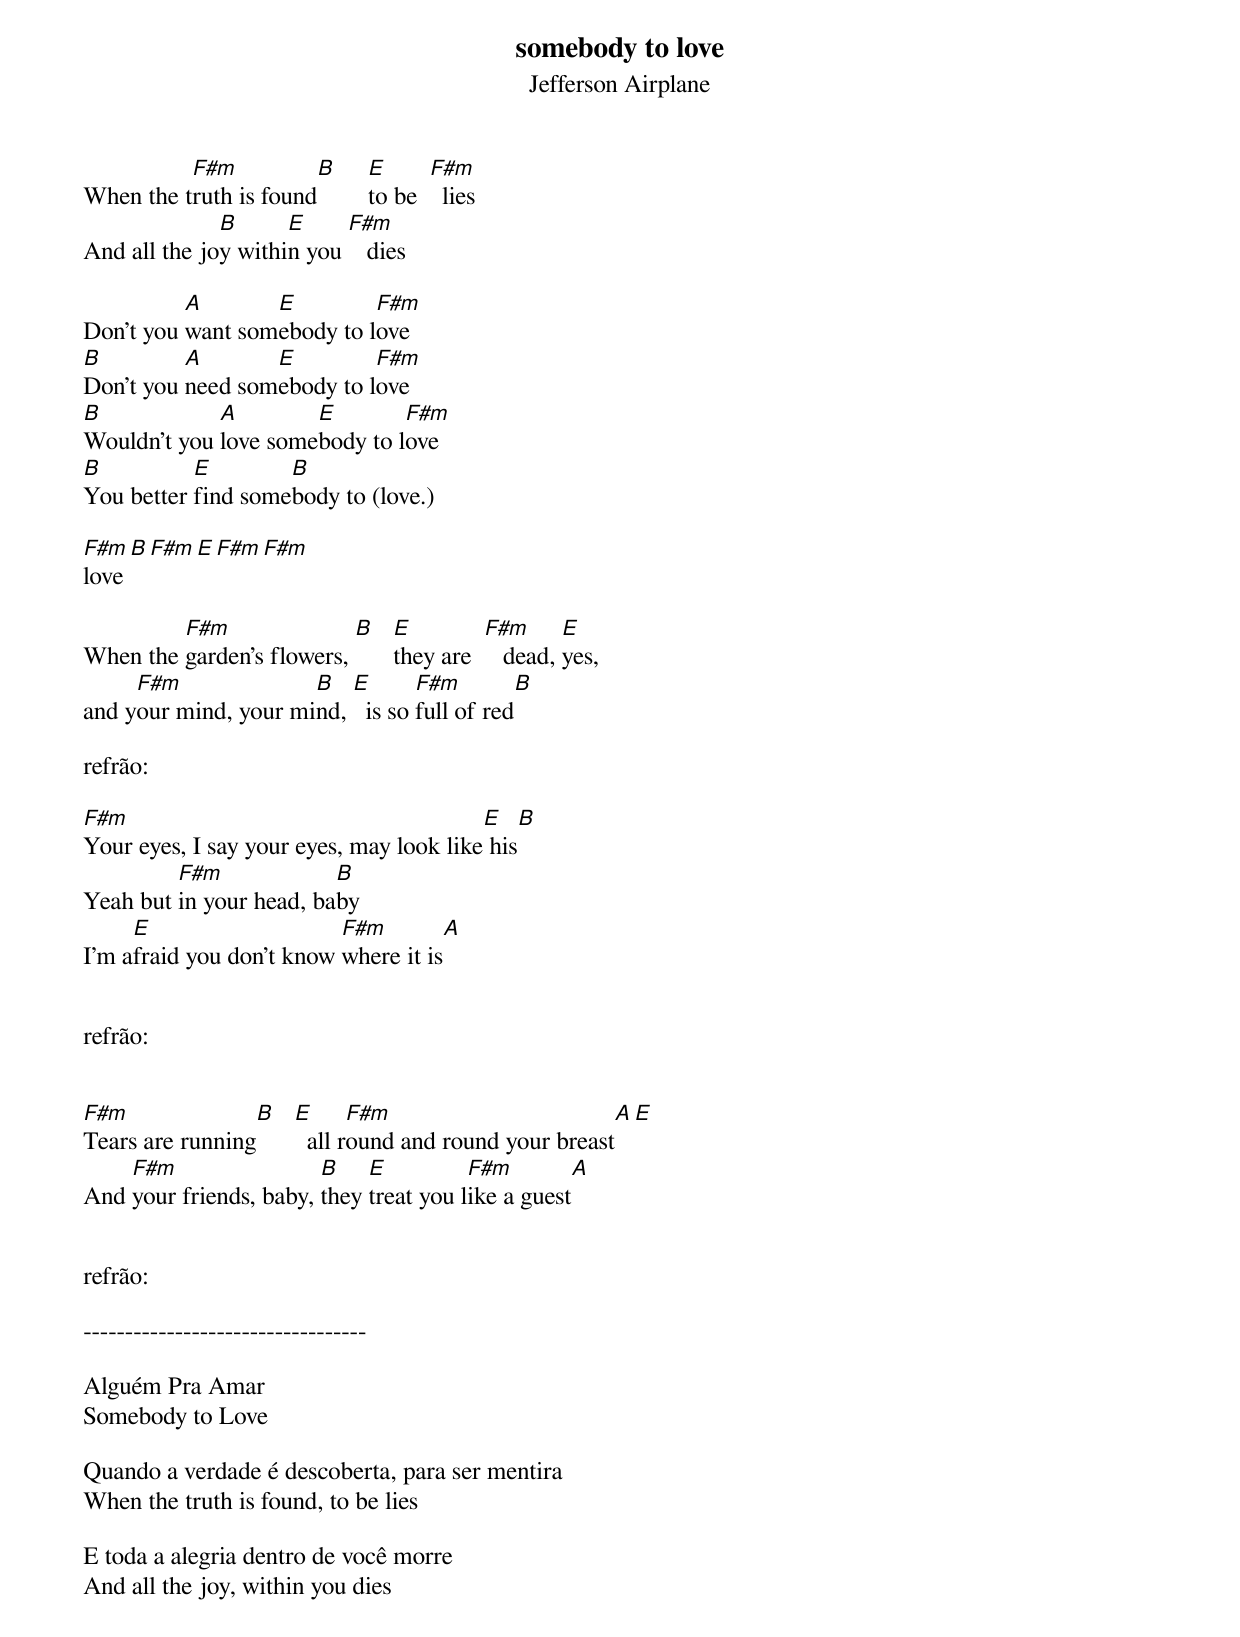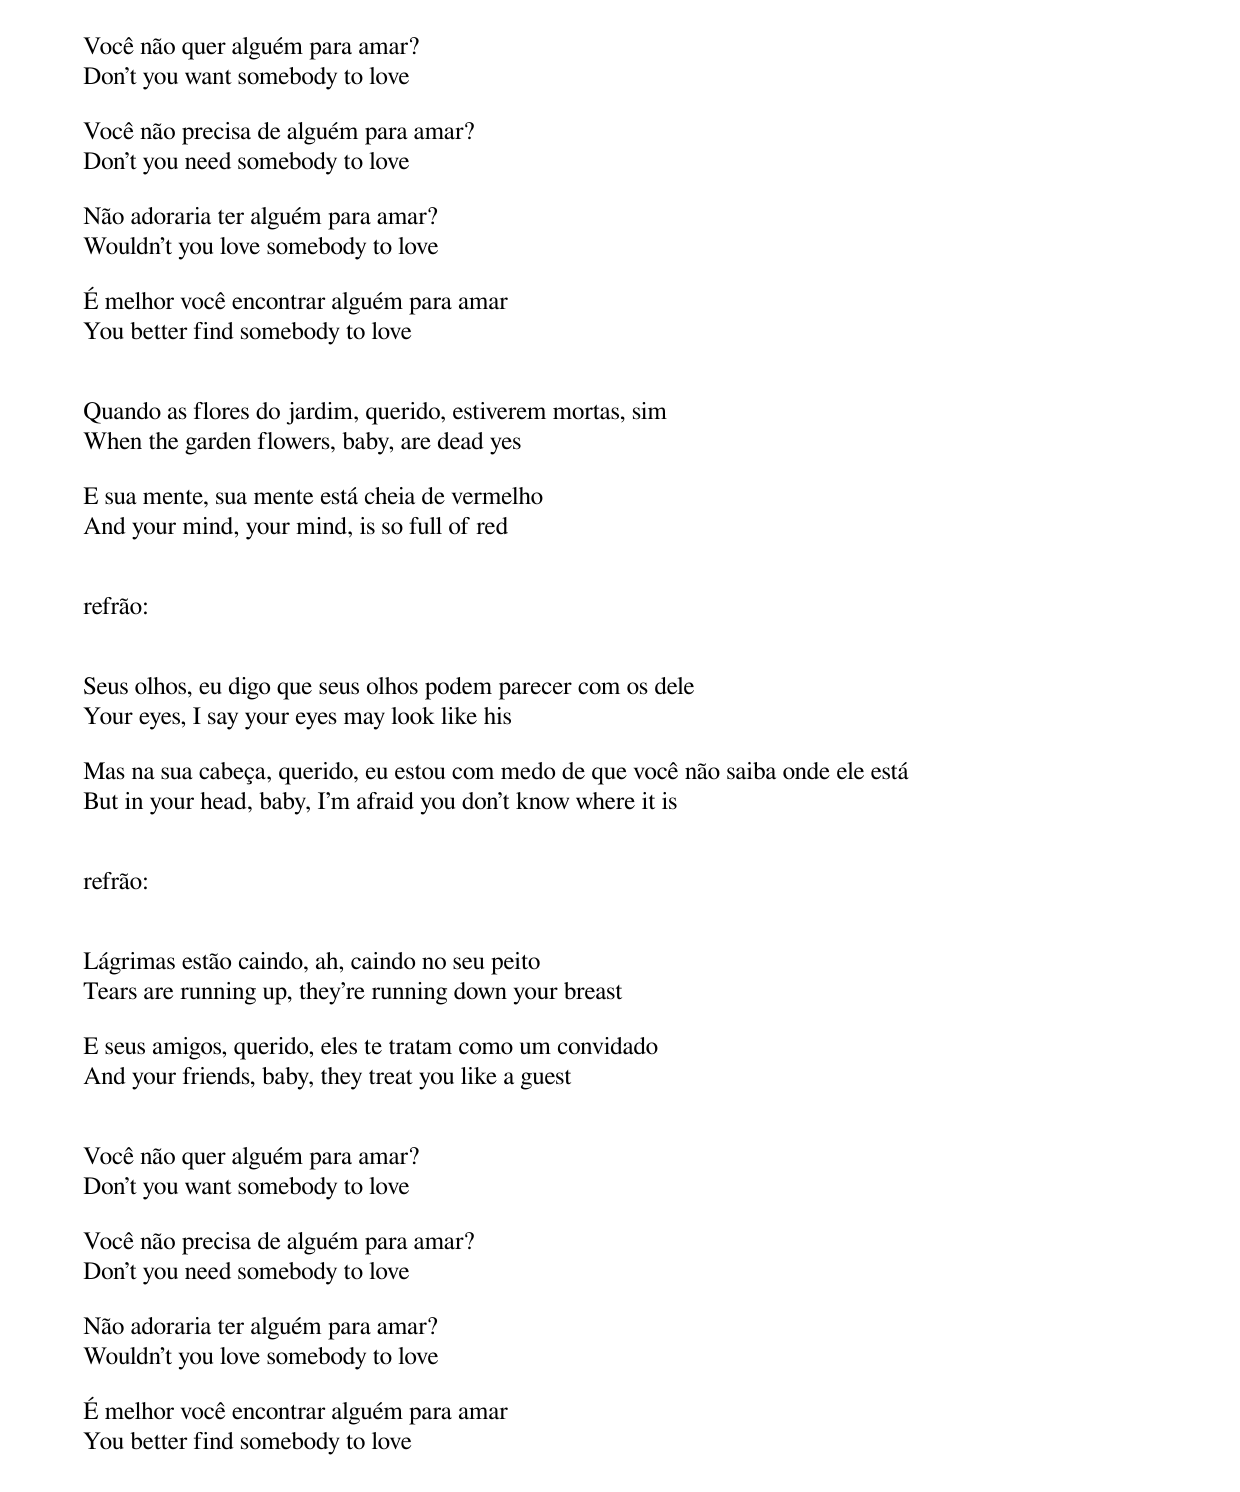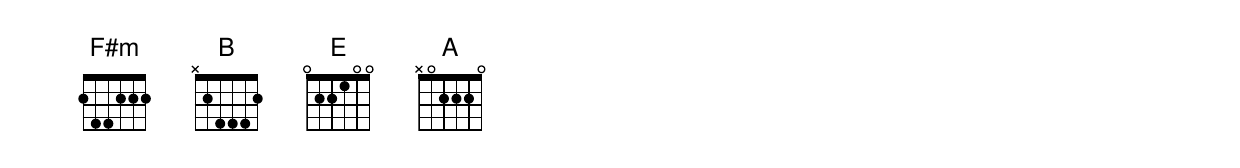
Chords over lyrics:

somebody to love
Jefferson Airplane

          F#m          B    E      F#m
When the truth is found     to be    lies
              B      E     F#m
And all the joy within you    dies

          A       E         F#m
Don't you want somebody to love
B         A       E         F#m
Don't you need somebody to love
B            A        E        F#m
Wouldn't you love somebody to love
B          E        B
You better find somebody to (love.)

F#m  B  F#m  E  F#m  F#m
love

         F#m               B  E         F#m      E
When the garden's flowers,    they are     dead, yes,
     F#m              B   E       F#m         B
and your mind, your mind,   is so full of red

refrão:

F#m                                      E   B
Your eyes, I say your eyes, may look like his
         F#m             B
Yeah but in your head, baby
     E                    F#m         A
I'm afraid you don't know where it is


refrão:


F#m              B  E      F#m                       A  E
Tears are running     all round and round your breast
    F#m                 B    E          F#m         A
And your friends, baby, they treat you like a guest


refrão:

----------------------------------

Alguém Pra Amar
Somebody to Love

Quando a verdade é descoberta, para ser mentira
When the truth is found, to be lies

E toda a alegria dentro de você morre
And all the joy, within you dies


Você não quer alguém para amar?
Don't you want somebody to love

Você não precisa de alguém para amar?
Don't you need somebody to love

Não adoraria ter alguém para amar?
Wouldn't you love somebody to love

É melhor você encontrar alguém para amar
You better find somebody to love


Quando as flores do jardim, querido, estiverem mortas, sim
When the garden flowers, baby, are dead yes

E sua mente, sua mente está cheia de vermelho
And your mind, your mind, is so full of red


refrão:


Seus olhos, eu digo que seus olhos podem parecer com os dele
Your eyes, I say your eyes may look like his

Mas na sua cabeça, querido, eu estou com medo de que você não saiba onde ele está
But in your head, baby, I'm afraid you don't know where it is


refrão:


Lágrimas estão caindo, ah, caindo no seu peito
Tears are running up, they're running down your breast

E seus amigos, querido, eles te tratam como um convidado
And your friends, baby, they treat you like a guest


Você não quer alguém para amar?
Don't you want somebody to love

Você não precisa de alguém para amar?
Don't you need somebody to love

Não adoraria ter alguém para amar?
Wouldn't you love somebody to love

É melhor você encontrar alguém para amar
You better find somebody to love
